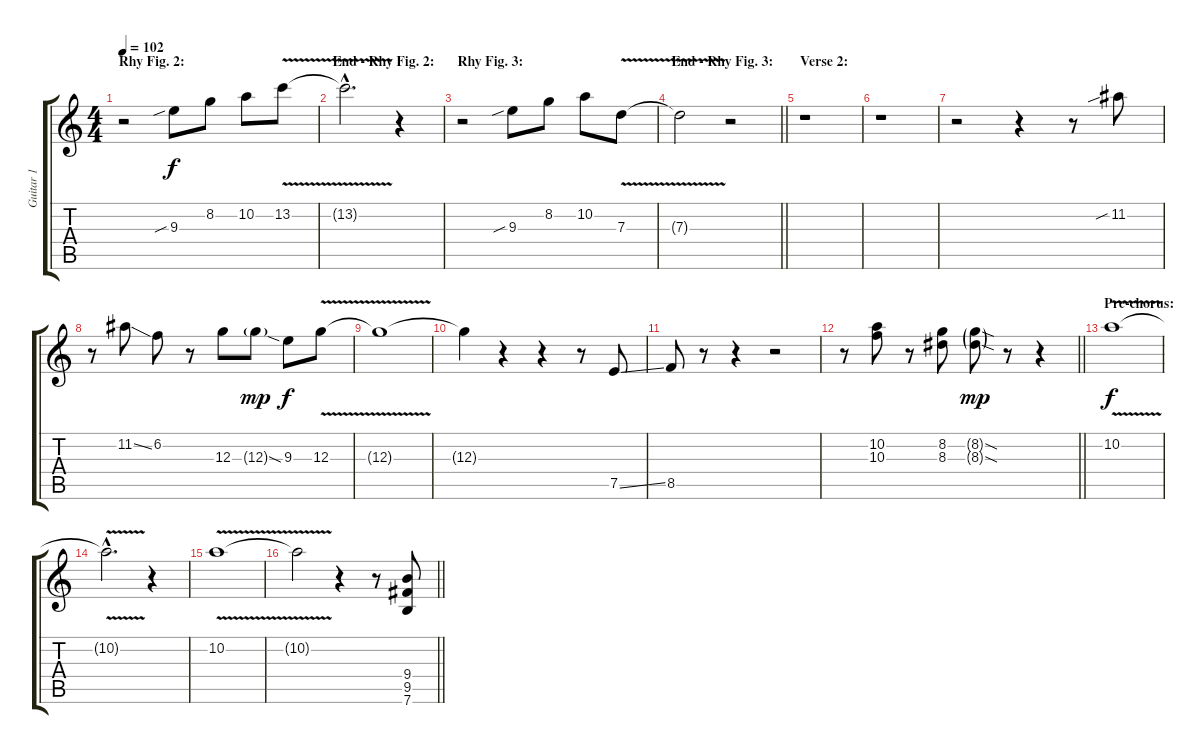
\track ("Guitar 1" "Guitar 1") {instrument distortionguitar}
\staff {score tabs}
\tuning (E4 B3 G3 D3 A2 E2) {hide}
\ts (4 4)
\section ("" "Rhy Fig. 2:")
\tempo 102
\clef g2
\ks c
r.2{dy f} 9.3{sib}.8 8.2.8 10.2.8 13.2{v}.8 |
\section ("" "End - Rhy Fig. 2:")
13.2{hac t}.2{d} r.4 |
\section ("" "Rhy Fig. 3:")
r.2 9.3{sib}.8 8.2.8 10.2.8 7.3{v}.8 |
\section ("" "End - Rhy Fig. 3:")
\barLineRight lightlight
7.3{t}.2 r.2 |
\section ("" "Verse 2:")
r.1 |
r.1 |
r.2 r.4 r.8 11.2{sib}.8 |
r.8 11.2{ss}.8 6.2.8 r.8 12.3.8 12.3{g}.8{dy mp} 9.3{sia}.8{dy f} 12.3{v}.8 |
12.3{t}.1 |
12.3{t}.4 r.4 r.4 r.8 7.5{ss}.8 |
8.5.8 r.8 r.4 r.2 |
\barLineRight lightlight
r.8 (10.2 10.3).8 r.8 (8.2 8.3).8 (8.2{sod g} 8.3{sod g}).8{dy mp} r.8 r.4 |
\section ("" "Pre-chorus:")
10.2{v}.1{dy f} |
10.2{hac t}.2{d} r.4 |
10.2{v}.1 |
\barLineRight lightlight
10.2{t}.2 r.4 r.8 (9.4{ss} 9.5{ss} 7.6{ss}).8
